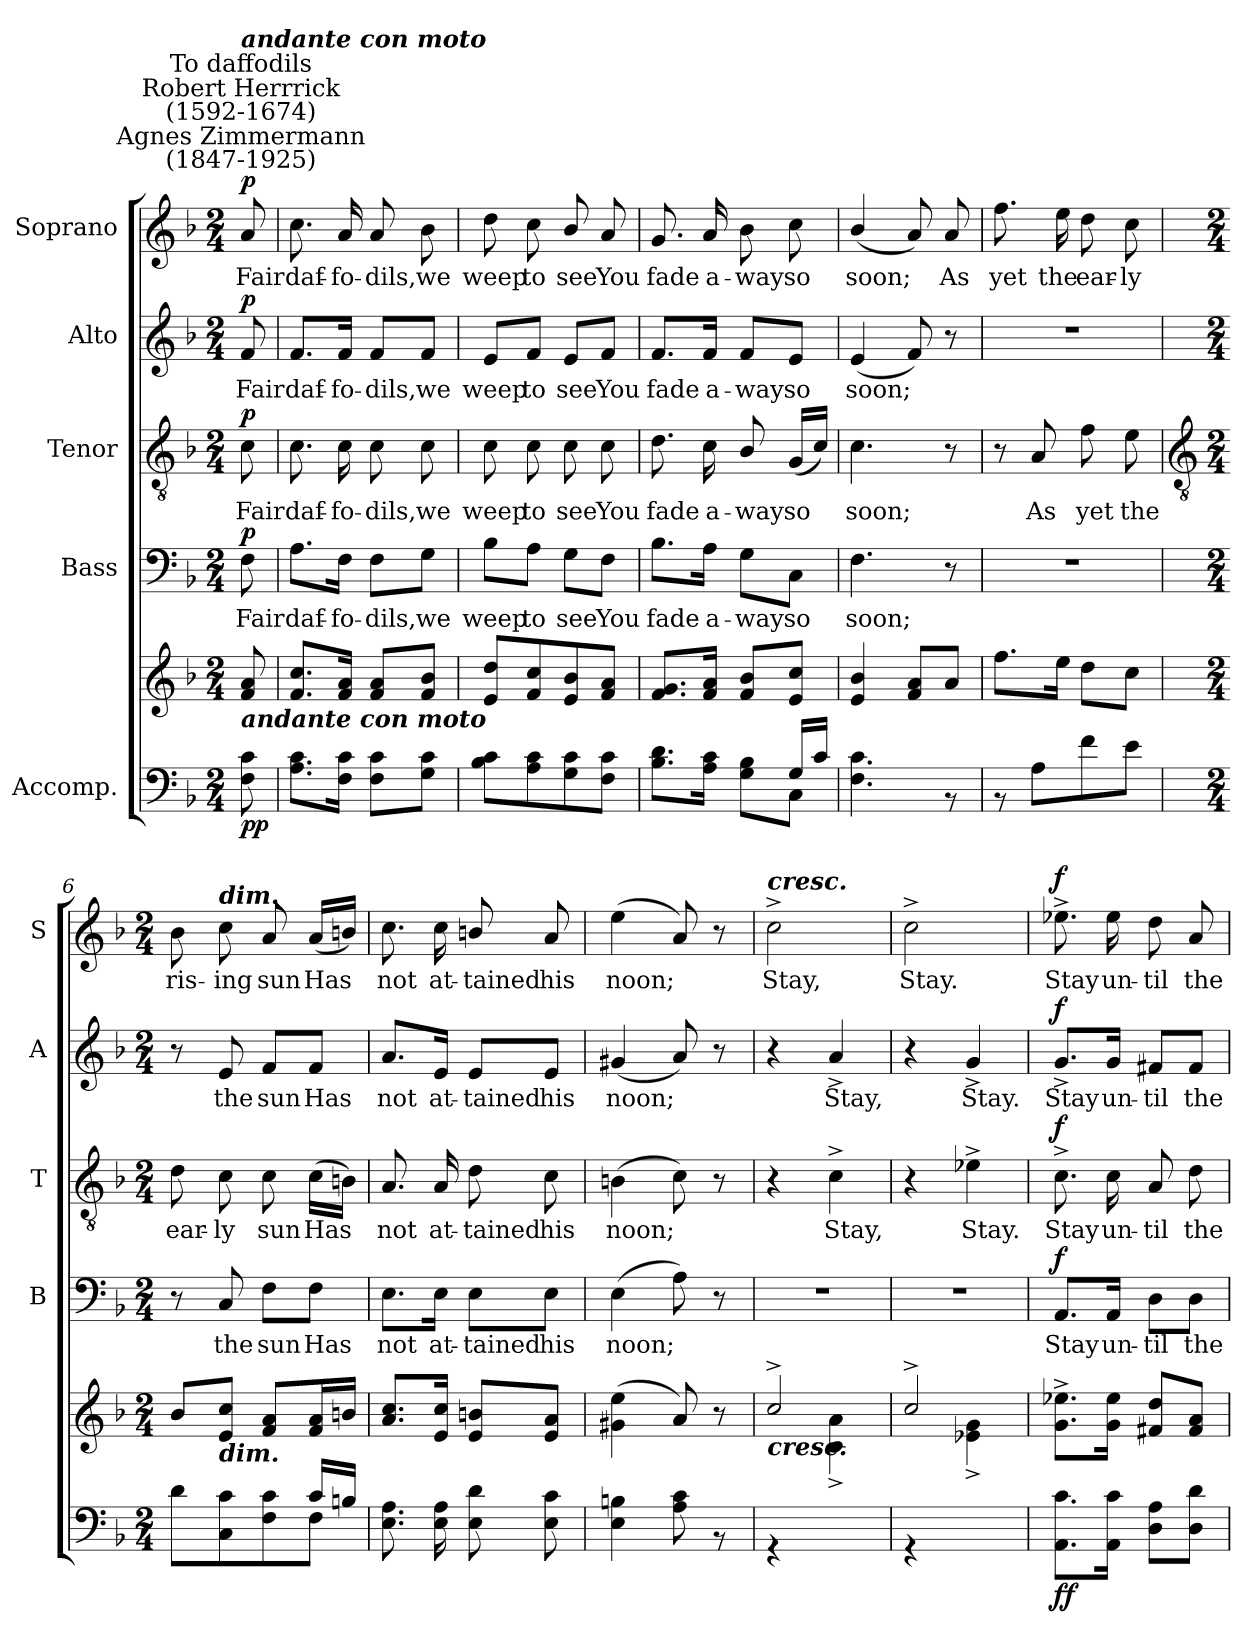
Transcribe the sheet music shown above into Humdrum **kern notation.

**kern	**kern	**dynam	**kern	**text	**dynam	**kern	**text	**dynam	**kern	**text	**dynam	**kern	**text	**dynam
*part5	*part5	*part5	*part4	*part4	*part4	*part3	*part3	*part3	*part2	*part2	*part2	*part1	*part1	*part1
*staff6	*staff5	*staff5/6	*staff4	*staff4	*staff4	*staff3	*staff3	*staff3	*staff2	*staff2	*staff2	*staff1	*staff1	*staff1
*I"Accomp.	*	*	*I"Bass	*	*	*I"Tenor	*	*	*I"Alto	*	*	*I"Soprano	*	*
*	*	*	*I'B	*	*	*I'T	*	*	*I'A	*	*	*I'S	*	*
*clefF4	*clefG2	*	*clefF4	*	*	*clefGv2	*	*	*clefG2	*	*	*clefG2	*	*
*k[b-]	*k[b-]	*	*k[b-]	*	*	*k[b-]	*	*	*k[b-]	*	*	*k[b-]	*	*
*F:	*F:	*	*F:	*	*	*F:	*	*	*F:	*	*	*F:	*	*
*M2/4	*M2/4	*	*M2/4	*	*	*M2/4	*	*	*M2/4	*	*	*M2/4	*	*
*MM48	*MM48	*	*MM48	*	*	*MM48	*	*	*MM48	*	*	*MM48	*	*
=	=	=	=	=	=	=	=	=	=	=	=	=	=	=
*^	*	*	*	*	*	*	*	*	*	*	*	*	*	*
!	!	!	!	!	!	!	!	!	!	!	!	!	!LO:TX:a:cj:t=Agnes Zimmermann\n(1847-1925)	!	!
!	!	!	!	!	!	!	!	!	!	!	!	!	!LO:TX:a:cj:t=Robert Herrrick\n(1592-1674)	!	!
!	!	!	!	!	!	!	!	!	!	!	!	!	!LO:TX:a:cj:t=To daffodils	!	!
!	!	!	!	!	!	!	!	!	!	!	!	!	!LO:TX:a:Bi:t=andante con moto	!	!
!LO:TX:a:Bi:t=andante con moto	!	!	!	!	!	!	!	!	!	!	!	!	!	!	!
!	!	!	!LO:DY:b=2	!	!LO:LY:b	!	!	!LO:LY:b	!	!	!LO:LY:b	!	!	!LO:LY:b	!
!	!	!	!LO:DY:n=1:b	!	!	!LO:DY:b	!	!	!LO:DY:b	!	!	!LO:DY:b	!	!	!LO:DY:b
8ryy	8F 8c	8f 8a	p p	8F	Fair	p	8c	Fair	p	8f	Fair	p	8a	Fair	p
=1	=1	=1	=1	=1	=1	=1	=1	=1	=1	=1	=1	=1	=1	=1	=1
!LO:N:vis=1	!	!	!	!	!LO:LY:b	!	!	!LO:LY:b	!	!	!LO:LY:b	!	!	!LO:LY:b	!
2ryy	8.A 8.cL	8.f 8.ccL	.	8.A\L	daf-	.	8.c	daf-	.	8.f/L	daf-	.	8.cc	daf-	.
!	!	!	!	!	!LO:LY:b	!	!	!LO:LY:b	!	!	!LO:LY:b	!	!	!LO:LY:b	!
.	16F 16cJ	16f 16aJ	.	16F\Jk	-fo-	.	16c	-fo-	.	16f/Jk	-fo-	.	16a	-fo-	.
!	!	!	!	!	!LO:LY:b	!	!	!LO:LY:b	!	!	!LO:LY:b	!	!	!LO:LY:b	!
.	8F 8cL	8f 8aL	.	8F\L	-dils,	.	8c	-dils,	.	8f/L	-dils,	.	8a	-dils,	.
!	!	!	!	!	!LO:LY:b	!	!	!LO:LY:b	!	!	!LO:LY:b	!	!	!LO:LY:b	!
.	8G 8cJ	8f 8b-J	.	8G\J	we	.	8c	we	.	8f/J	we	.	8b-	we	.
=2	=2	=2	=2	=2	=2	=2	=2	=2	=2	=2	=2	=2	=2	=2	=2
!LO:N:vis=1	!	!	!	!	!LO:LY:b	!	!	!LO:LY:b	!	!	!LO:LY:b	!	!	!LO:LY:b	!
2ryy	8B- 8cL	8e 8ddL	.	8B-\L	weep	.	8c	weep	.	8e/L	weep	.	8dd	weep	.
!	!	!	!	!	!LO:LY:b	!	!	!LO:LY:b	!	!	!LO:LY:b	!	!	!LO:LY:b	!
.	8A 8c	8f 8cc	.	8A\J	to	.	8c	to	.	8f/J	to	.	8cc	to	.
!	!	!	!	!	!LO:LY:b	!	!	!LO:LY:b	!	!	!LO:LY:b	!	!	!LO:LY:b	!
.	8G 8c	8e/ 8b-/	.	8G\L	see	.	8c	see	.	8e/L	see	.	8b-/	see	.
!	!	!	!	!	!LO:LY:b	!	!	!LO:LY:b	!	!	!LO:LY:b	!	!	!LO:LY:b	!
.	8F 8cJ	8f 8aJ	.	8F\J	You	.	8c	You	.	8f/J	You	.	8a	You	.
=3	=3	=3	=3	=3	=3	=3	=3	=3	=3	=3	=3	=3	=3	=3	=3
!	!	!	!	!	!LO:LY:b	!	!	!LO:LY:b	!	!	!LO:LY:b	!	!	!LO:LY:b	!
4.ryy	8.B- 8.dL	8.f 8.gL	.	8.B-\L	fade	.	8.d	fade	.	8.f/L	fade	.	8.g	fade	.
!	!	!	!	!	!LO:LY:b	!	!	!LO:LY:b	!	!	!LO:LY:b	!	!	!LO:LY:b	!
.	16A 16cJ	16f 16aJ	.	16A\Jk	a-	.	16c	a-	.	16f/Jk	a-	.	16a	a-	.
!	!	!	!	!	!LO:LY:b	!	!	!LO:LY:b	!	!	!LO:LY:b	!	!	!LO:LY:b	!
.	8G 8B-L	8f 8b-L	.	8G\L	-way	.	8B-/	-way	.	8f/L	-way	.	8b-	-way	.
!	!	!	!	!	!LO:LY:b	!	!	!LO:LY:b	!	!	!LO:LY:b	!	!	!LO:LY:b	!
16G/LL	8CJ	8e 8ccJ	.	8C\J	so	.	(16GLL	so	.	8e/J	so	.	8cc	so	.
16c/JJ	.	.	.	.	.	.	16cJJ)	.	.	.	.	.	.	.	.
=4	=4	=4	=4	=4	=4	=4	=4	=4	=4	=4	=4	=4	=4	=4	=4
!	!	!	!	!	!LO:LY:b	!	!	!LO:LY:b	!	!	!LO:LY:b	!	!	!LO:LY:b	!
2ryy	4.F 4.c	4e/ 4b-/	.	4.F	soon;	.	4.c	soon;	.	(<4e	soon;	.	(<4b-/	soon;	.
.	.	8f 8aL	.	.	.	.	.	.	.	8f)	.	.	8a)	.	.
!	!	!	!	!	!	!	!	!	!	!	!	!	!	!LO:LY:b	!
.	8r	8aJ	.	8r	.	.	8r	.	.	8r	.	.	8a	As	.
=5	=5	=5	=5	=5	=5	=5	=5	=5	=5	=5	=5	=5	=5	=5	=5
!	!	!	!	!LO:N:vis=1	!	!	!	!	!	!LO:N:vis=1	!	!	!	!LO:LY:b	!
2ryy	8r	8.ffL	.	2r	.	.	8r	.	.	2r	.	.	8.ff	yet	.
!	!	!	!	!	!	!	!	!LO:LY:b	!	!	!	!	!	!	!
.	8AL	.	.	.	.	.	8A	As	.	.	.	.	.	.	.
!	!	!	!	!	!	!	!	!	!	!	!	!	!	!LO:LY:b	!
.	.	16eeJ	.	.	.	.	.	.	.	.	.	.	16ee	the	.
!	!	!	!	!	!	!	!	!LO:LY:b	!	!	!	!	!	!LO:LY:b	!
.	8f	8ddL	.	.	.	.	8f	yet	.	.	.	.	8dd	ear-	.
!	!	!	!	!	!	!	!	!LO:LY:b	!	!	!	!	!	!LO:LY:b	!
.	8eJ	8ccJ	.	.	.	.	8e	the	.	.	.	.	8cc	-ly	.
!!LO:LB:g=z
=6	=6	=6	=6	=6	=6	=6	=6	=6	=6	=6	=6	=6	=6	=6	=6
*	*	*	*	*	*	*	*clefGv2	*	*	*	*	*	*	*	*
*M2/4	*	*M2/4	*	*M2/4	*	*	*M2/4	*	*	*M2/4	*	*	*M2/4	*	*
!	!	!	!	!	!	!	!	!LO:LY:b	!	!	!	!	!	!LO:LY:b	!
4.ryy	8dL	8b-L	.	8r	.	.	8d	ear-	.	8r	.	.	8b-	ris-	.
!	!	!	!	!	!	!	!	!	!	!	!	!	!LO:TX:a:Bi:t=dim.	!	!
!	!	!LO:TX:b:Bi:t=dim.	!	!	!	!	!	!	!	!	!	!	!	!	!
!	!	!	!	!	!LO:LY:b	!	!	!LO:LY:b	!	!	!LO:LY:b	!	!	!LO:LY:b	!
.	8C 8c	8e 8ccJ	.	8C	the	.	8c	-ly	.	8e	the	.	8cc	-ing	.
!	!	!	!	!	!LO:LY:b	!	!	!LO:LY:b	!	!	!LO:LY:b	!	!	!LO:LY:b	!
.	8F 8c	8f 8aL	.	8F\L	sun	.	8c	sun	.	8f/L	sun	.	8a	sun	.
!	!	!	!	!	!LO:LY:b	!	!	!LO:LY:b	!	!	!LO:LY:b	!	!	!LO:LY:b	!
16c/LL	8FJ	16f 16aL	.	8F\J	Has	.	(>16cLL	Has	.	8f/J	Has	.	(<16aLL	Has	.
16Bn/JJ	.	16bnJJ	.	.	.	.	16BnJJ)	.	.	.	.	.	16bnJJ)	.	.
=7	=7	=7	=7	=7	=7	=7	=7	=7	=7	=7	=7	=7	=7	=7	=7
!	!	!	!	!	!LO:LY:b	!	!	!LO:LY:b	!	!	!LO:LY:b	!	!	!LO:LY:b	!
2ryy	8.E 8.AL	8.a 8.ccL	.	8.E\L	not	.	8.A	not	.	8.a/L	not	.	8.cc	not	.
!	!	!	!	!	!LO:LY:b	!	!	!LO:LY:b	!	!	!LO:LY:b	!	!	!LO:LY:b	!
.	16E 16AL	16e 16ccJ	.	16E\Jk	at-	.	16A	at-	.	16e/Jk	at-	.	16cc	at-	.
!	!	!	!	!	!LO:LY:b	!	!	!LO:LY:b	!	!	!LO:LY:b	!	!	!LO:LY:b	!
.	8E 8d	8e 8bnL	.	8E\L	-tained	.	8d	-tained	.	8e/L	-tained	.	8bn/	-tained	.
!	!	!	!	!	!LO:LY:b	!	!	!LO:LY:b	!	!	!LO:LY:b	!	!	!LO:LY:b	!
.	8E 8cJ	8e 8aJ	.	8E\J	his	.	8c	his	.	8e/J	his	.	8a	his	.
=8	=8	=8	=8	=8	=8	=8	=8	=8	=8	=8	=8	=8	=8	=8	=8
!	!	!	!	!	!LO:LY:b	!	!	!LO:LY:b	!	!	!LO:LY:b	!	!	!LO:LY:b	!
2ryy	4E 4Bn	(>4g#X 4ee	.	(>4E	noon;	.	(>4Bn	noon;	.	(<4g#X	noon;	.	(<4ee	noon;	.
.	8A 8c	8a)	.	8A)	.	.	8c)	.	.	8a)	.	.	8a)	.	.
.	8r	8r	.	8r	.	.	8r	.	.	8r	.	.	8r	.	.
=9	=9	=9	=9	=9	=9	=9	=9	=9	=9	=9	=9	=9	=9	=9	=9
*	*	*^	*	*	*	*	*	*	*	*	*	*	*	*	*
!	!	!	!	!	!	!	!	!	!	!	!	!	!	!LO:TX:a:Bi:t=cresc.	!	!
!	!	!LO:TX:b:Bi:t=cresc.	!	!	!	!	!	!	!	!	!	!	!	!	!	!
!	!	!	!	!	!LO:N:vis=1	!	!	!	!	!	!	!	!	!	!LO:LY:b	!
2ryy	4r	2cc^/	4ryy	.	2r	.	.	4r	.	.	4r	.	.	2cc^	Stay,	.
!	!	!	!	!	!	!	!	!	!LO:LY:b	!	!	!LO:LY:b	!	!	!	!
.	4ryy	.	4c\^ 4a\^	.	.	.	.	4c^	Stay,	.	4a^	Stay,	.	.	.	.
=10	=10	=10	=10	=10	=10	=10	=10	=10	=10	=10	=10	=10	=10	=10	=10	=10
!	!	!	!	!	!LO:N:vis=1	!	!	!	!	!	!	!	!	!	!LO:LY:b	!
2ryy	4r	2cc^/	4ryy	.	2r	.	.	4r	.	.	4r	.	.	2cc^	Stay.	.
!	!	!	!	!	!	!	!	!	!LO:LY:b	!	!	!LO:LY:b	!	!	!	!
.	4ryy	.	4e-X\^ 4g\^	.	.	.	.	4e-X^	Stay.	.	4g^	Stay.	.	.	.	.
=11	=11	=11	=11	=11	=11	=11	=11	=11	=11	=11	=11	=11	=11	=11	=11	=11
!	!	!	!	!LO:DY:b=2	!	!LO:LY:b	!	!	!LO:LY:b	!	!	!LO:LY:b	!	!	!LO:LY:b	!
!	!	!	!	!LO:DY:n=1:b	!	!	!LO:DY:b	!	!	!LO:DY:b	!	!	!LO:DY:b	!	!	!LO:DY:b
*	*	*v	*v	*	*	*	*	*	*	*	*	*	*	*	*	*
2ryy	8.AA 8.cL	8.g^ 8.ee-X^L	f f	8.AA/L	Stay	f	8.c^	Stay	f	8.g^/L	Stay	f	8.ee-X^	Stay	f
!	!	!	!	!	!LO:LY:b	!	!	!LO:LY:b	!	!	!LO:LY:b	!	!	!LO:LY:b	!
.	16AA 16cJ	16g 16ee-J	.	16AA/Jk	un-	.	16c	un-	.	16g/Jk	un-	.	16ee-	un-	.
!	!	!	!	!	!LO:LY:b	!	!	!LO:LY:b	!	!	!LO:LY:b	!	!	!LO:LY:b	!
.	8D 8AL	8f#X 8ddL	.	8D\L	-til	.	8A	-til	.	8f#X/L	-til	.	8dd	-til	.
!	!	!	!	!	!LO:LY:b	!	!	!LO:LY:b	!	!	!LO:LY:b	!	!	!LO:LY:b	!
.	8D 8dJ	8f# 8aJ	.	8D\J	the	.	8d	the	.	8f#/J	the	.	8a	the	.
*v	*v	*	*	*	*	*	*	*	*	*	*	*	*	*	*
=	=	=	=	=	=	=	=	=	=	=	=	=	=	=
*-	*-	*-	*-	*-	*-	*-	*-	*-	*-	*-	*-	*-	*-	*-
